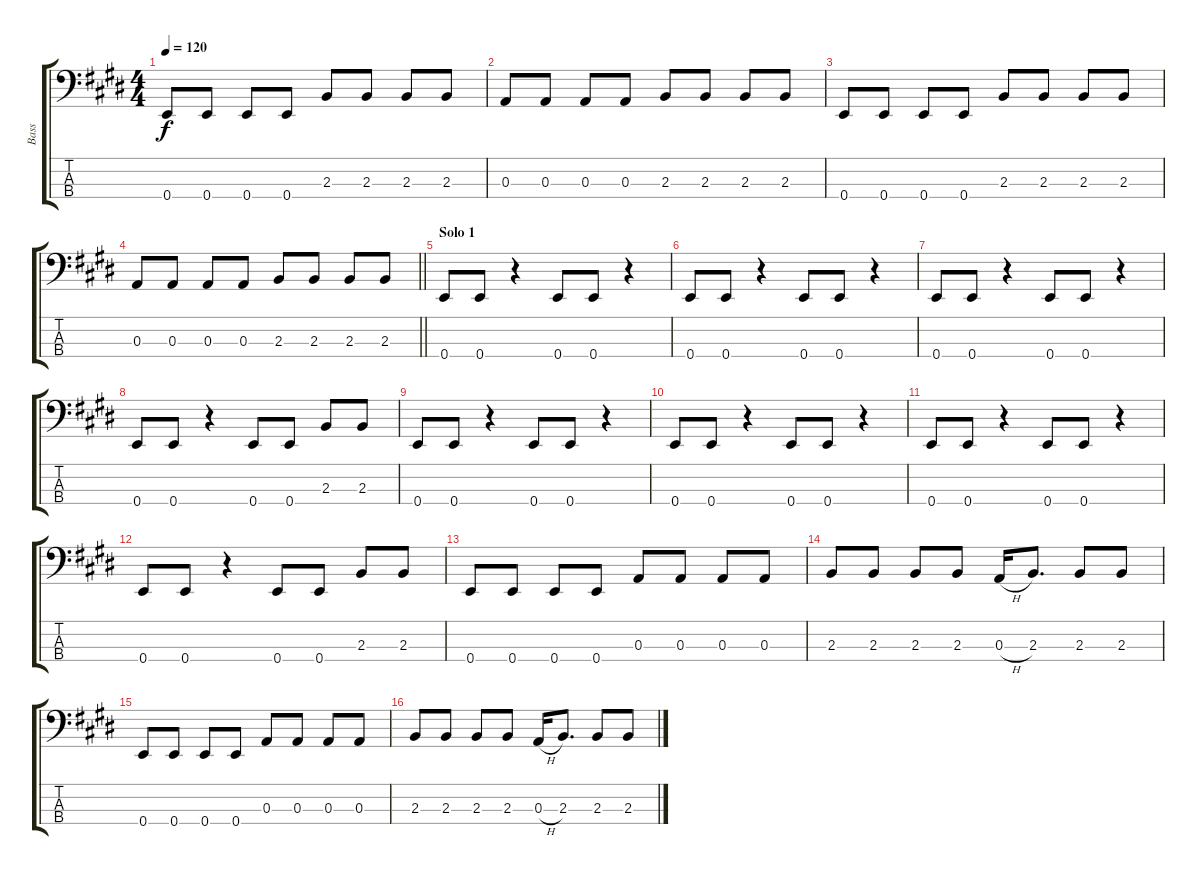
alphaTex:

\track ("Bass" "Bass") {instrument electricbassfinger}
\staff {score tabs}
\tuning (G2 D2 A1 E1) {hide}
\ts (4 4)
\tempo 120
\clef f4
\ks e
0.4.8{dy f} 0.4.8 0.4.8 0.4.8 2.3.8 2.3.8 2.3.8 2.3.8 |
0.3.8 0.3.8 0.3.8 0.3.8 2.3.8 2.3.8 2.3.8 2.3.8 |
0.4.8 0.4.8 0.4.8 0.4.8 2.3.8 2.3.8 2.3.8 2.3.8 |
\barLineRight lightlight
0.3.8 0.3.8 0.3.8 0.3.8 2.3.8 2.3.8 2.3.8 2.3.8 |
\section ("" "Solo 1")
0.4.8 0.4.8 r.4 0.4.8 0.4.8 r.4 |
0.4.8 0.4.8 r.4 0.4.8 0.4.8 r.4 |
0.4.8 0.4.8 r.4 0.4.8 0.4.8 r.4 |
0.4.8 0.4.8 r.4 0.4.8 0.4.8 2.3.8 2.3.8 |
0.4.8 0.4.8 r.4 0.4.8 0.4.8 r.4 |
0.4.8 0.4.8 r.4 0.4.8 0.4.8 r.4 |
0.4.8 0.4.8 r.4 0.4.8 0.4.8 r.4 |
0.4.8 0.4.8 r.4 0.4.8 0.4.8 2.3.8 2.3.8 |
0.4.8 0.4.8 0.4.8 0.4.8 0.3.8 0.3.8 0.3.8 0.3.8 |
2.3.8 2.3.8 2.3.8 2.3.8 0.3{h}.16 2.3.8{d} 2.3.8 2.3.8 |
0.4.8 0.4.8 0.4.8 0.4.8 0.3.8 0.3.8 0.3.8 0.3.8 |
2.3.8 2.3.8 2.3.8 2.3.8 0.3{h}.16 2.3.8{d} 2.3.8 2.3.8
